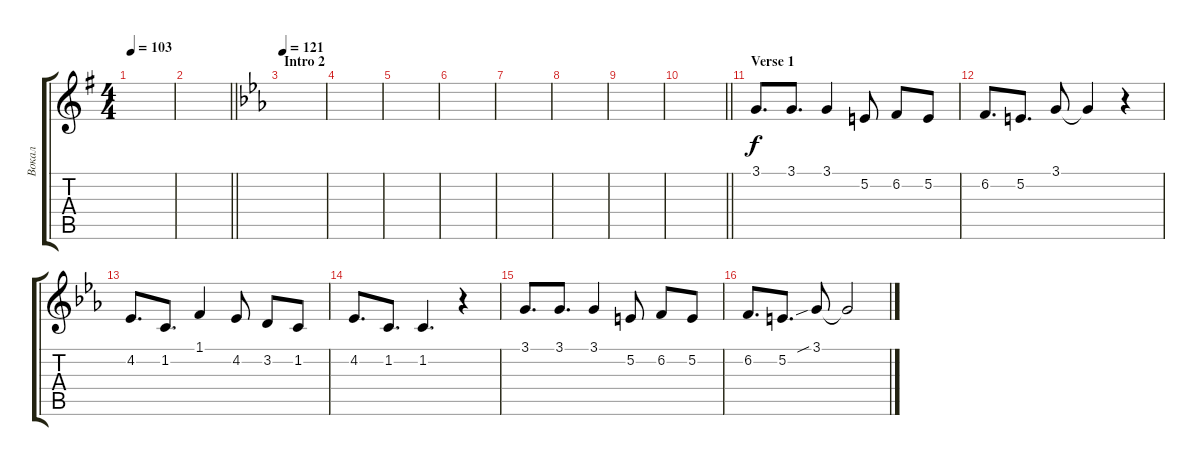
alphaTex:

\track ("Вокал" "Вокал") {instrument trumpet}
\staff {score tabs}
\tuning (E4 B3 G3 D3 A2 E2) {hide}
\ts (4 4)
\tempo 103
\clef g2
\ks eminor
|
\barLineRight lightlight
|
\section ("" "Intro 2")
\tempo 121
\ks cminor
|
|
|
|
|
|
|
\barLineRight lightlight
|
\section ("" "Verse 1")
3.1.8{d} 3.1.8{d} 3.1.4 5.2.8 6.2.8 5.2.8 |
6.2.8{d} 5.2.8{d} 3.1.8 3.1{t}.4 r.4 |
4.2.8{d} 1.2.8{d} 1.1.4 4.2.8 3.2.8 1.2.8 |
4.2.8{d} 1.2.8{d} 1.2.4{d} r.4 |
3.1.8{d} 3.1.8{d} 3.1.4 5.2.8 6.2.8 5.2.8 |
6.2.8{d} 5.2.8{d} 3.1{sib}.8 3.1{t}.2
